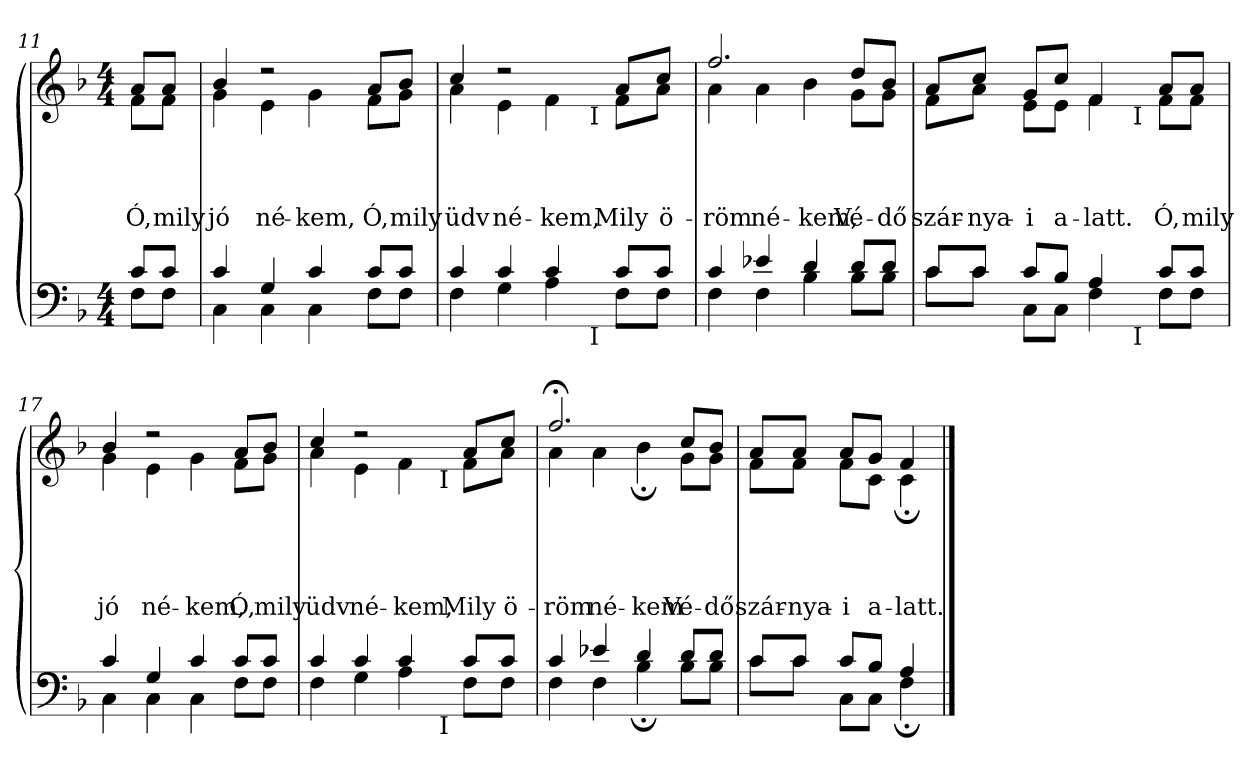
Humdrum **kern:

**kern	**kern	**text	**text	**text	**text
*part2	*part1	*part1	*part1	*part1	*part1
*staff2	*staff1	*staff1	*staff1	*staff1	*staff1
*clefF4	*clefG2	*	*	*	*
*k[b-]	*k[b-]	*	*	*	*
*d:	*d:	*	*	*	*
*M4/4	*M4/4	*	*	*	*
=11	=11	=11	=11	=11	=11
*^	*^	*	*	*	*
!	!	!	!	!	!	!	!LO:LY:b
8c/L	8F\L	8a/L	8f\L	.	.	.	Ó,
!	!	!	!	!	!	!	!LO:LY:b
8c/J	8F\J	8a/J	8f\J	.	.	.	mily
=12	=12	=12	=12	=12	=12	=12	=12
!	!	!	!	!	!	!	!LO:LY:b
4c/	4C\	4b-/	4g\	.	.	.	jó
!	!	!	!	!	!	!	!LO:LY:b
4G/	4C\	2rdd	4e\	.	.	.	né-
!	!	!	!	!	!	!	!LO:LY:b
4c/	4C\	.	4g\	.	.	.	-kem,
!!LO:LB:g=z	!!
=13-	=13-	=13-	=13-	=13-	=13-	=13-	=13-
!	!	!	!	!	!	!	!LO:LY:b
8c/L	8F\L	8a/L	8f\L	.	.	.	Ó,
!	!	!	!	!	!	!	!LO:LY:b
8c/J	8F\J	8b-/J	8g\J	.	.	.	mily
=14	=14	=14	=14	=14	=14	=14	=14
!	!	!	!	!	!	!	!LO:LY:b
*	*^	*	*^	*	*	*	*
4c/	4F\	2ryy	4cc/	4a\	2ryy	.	.	.	üdv
!	!	!	!	!	!	!	!	!	!LO:LY:b
4c/	4G\	.	2rdd	4e\	.	.	.	.	né-
!	!	!	!	!	!	!	!	!	!LO:LY:b
4c/	4A\	8ryy	.	4f\	8ryy	.	.	.	-kem,
.	.	32ryy	.	.	32ryy	.	.	.	.
!	!	!	!	!	!LO:TX:b:t=I	!	!	!	!
!	!	!LO:TX:b:t=I	!	!	!	!	!	!	!
.	.	4ryy	.	.	4ryy	.	.	.	.
!	!	!	!	!	!	!	!	!	!LO:LY:b
8c/L	8F\L	.	8a/L	8f\L	.	.	.	.	Mily
!	!	!	!	!	!	!	!	!	!LO:LY:b
8c/J	8F\J	.	8cc/J	8a\J	.	.	.	.	ö-
.	.	16.ryy	.	.	16.ryy	.	.	.	.
*	*v	*v	*	*	*	*	*	*	*
*	*	*	*v	*v	*	*	*	*
=15	=15	=15	=15	=15	=15	=15	=15
*	*^	*	*^	*	*	*	*
!	!	!	!	!	!	!	!	!	!LO:LY:b
*	*v	*v	*	*	*	*	*	*	*
*	*	*	*v	*v	*	*	*	*
4c/	4F\	2.ff/	4a\	.	.	.	-röm
!	!	!	!	!	!	!	!LO:LY:b
4e-X/	4F\	.	4a\	.	.	.	né-
!	!	!	!	!	!	!	!LO:LY:b
4d/	4B-\	.	4b-\	.	.	.	-kem,
!	!	!	!	!	!	!	!LO:LY:b
8d/L	8B-\L	8dd/L	8g\L	.	.	.	Vé-
!	!	!	!	!	!	!	!LO:LY:b
8d/J	8B-\J	8b-/J	8g\J	.	.	.	-dő
=16	=16	=16	=16	=16	=16	=16	=16
!	!	!	!	!	!	!	!LO:LY:b
*	*^	*	*^	*	*	*	*
8c/L	8c\L	2ryy	8a/L	8f\L	2ryy	.	.	.	szár-
!	!	!	!	!	!	!	!	!	!LO:LY:b
8c/J	8c\J	.	8cc/J	8a\J	.	.	.	.	-nya-
!	!	!	!	!	!	!	!	!	!LO:LY:b
8c/L	8C\L	.	8g/L	8e\L	.	.	.	.	-i
!	!	!	!	!	!	!	!	!	!LO:LY:b
8B-/J	8C\J	.	8cc/J	8e\J	.	.	.	.	a-
!	!	!	!	!	!	!	!	!	!LO:LY:b
4A/	4F\	8ryy	4f/	4f\	8ryy	.	.	.	-latt.
.	.	32ryy	.	.	32ryy	.	.	.	.
!	!	!	!	!	!LO:TX:b:t=I	!	!	!	!
!	!	!LO:TX:b:t=I	!	!	!	!	!	!	!
.	.	4ryy	.	.	4ryy	.	.	.	.
!	!	!	!	!	!	!	!	!	!LO:LY:b
8c/L	8F\L	.	8a/L	8f\L	.	.	.	.	Ó,
!	!	!	!	!	!	!	!	!	!LO:LY:b
8c/J	8F\J	.	8a/J	8f\J	.	.	.	.	mily
.	.	16.ryy	.	.	16.ryy	.	.	.	.
*	*v	*v	*	*	*	*	*	*	*
*	*	*	*v	*v	*	*	*	*
!!LO:LB:g=z
=17	=17	=17	=17	=17	=17	=17	=17
*	*^	*	*^	*	*	*	*
!	!	!	!	!	!	!	!	!	!LO:LY:b
*	*v	*v	*	*	*	*	*	*	*
*	*	*	*v	*v	*	*	*	*
4c/	4C\	4b-/	4g\	.	.	.	jó
!	!	!	!	!	!	!	!LO:LY:b
4G/	4C\	2rdd	4e\	.	.	.	né-
!	!	!	!	!	!	!	!LO:LY:b
4c/	4C\	.	4g\	.	.	.	-kem,
!	!	!	!	!	!	!	!LO:LY:b
8c/L	8F\L	8a/L	8f\L	.	.	.	Ó,
!	!	!	!	!	!	!	!LO:LY:b
8c/J	8F\J	8b-/J	8g\J	.	.	.	mily
=18	=18	=18	=18	=18	=18	=18	=18
!	!	!	!	!	!	!	!LO:LY:b
*	*^	*	*^	*	*	*	*
4c/	4F\	2ryy	4cc/	4a\	2ryy	.	.	.	üdv
!	!	!	!	!	!	!	!	!	!LO:LY:b
4c/	4G\	.	2rdd	4e\	.	.	.	.	né-
!	!	!	!	!	!	!	!	!	!LO:LY:b
4c/	4A\	8ryy	.	4f\	8ryy	.	.	.	-kem,
.	.	32ryy	.	.	32ryy	.	.	.	.
!	!	!	!	!	!LO:TX:b:t=I	!	!	!	!
!	!	!LO:TX:b:t=I	!	!	!	!	!	!	!
.	.	4ryy	.	.	4ryy	.	.	.	.
!	!	!	!	!	!	!	!	!	!LO:LY:b
8c/L	8F\L	.	8a/L	8f\L	.	.	.	.	Mily
!	!	!	!	!	!	!	!	!	!LO:LY:b
8c/J	8F\J	.	8cc/J	8a\J	.	.	.	.	ö-
.	.	16.ryy	.	.	16.ryy	.	.	.	.
*	*v	*v	*	*	*	*	*	*	*
*	*	*	*v	*v	*	*	*	*
=19	=19	=19	=19	=19	=19	=19	=19
*	*^	*	*^	*	*	*	*
!	!	!	!	!	!	!	!	!	!LO:LY:b
*	*v	*v	*	*	*	*	*	*	*
*	*	*	*v	*v	*	*	*	*
4c/	4F\	2.ff;/	4a\	.	.	.	-röm
!	!	!	!	!	!	!	!LO:LY:b
4e-X/	4F\	.	4a\	.	.	.	né-
!	!	!	!	!	!	!	!LO:LY:b
4d/	4B-;<\	.	4b-;<\	.	.	.	-kem
!	!	!	!	!	!	!	!LO:LY:b
8d/L	8B-\L	8cc/L	8g\L	.	.	.	Vé-
!	!	!	!	!	!	!	!LO:LY:b
8d/J	8B-\J	8b-/J	8g\J	.	.	.	-dő
=20	=20	=20	=20	=20	=20	=20	=20
!	!	!	!	!	!	!	!LO:LY:b
8c/L	8c\L	8a/L	8f\L	.	.	.	szár-
!	!	!	!	!	!	!	!LO:LY:b
8c/J	8c\J	8a/J	8f\J	.	.	.	-nya-
!	!	!	!	!	!	!	!LO:LY:b
8c/L	8C\L	8a/L	8f\L	.	.	.	-i
!	!	!	!	!	!	!	!LO:LY:b
8B-/J	8C\J	8g/J	8c\J	.	.	.	a-
!	!	!	!	!	!	!	!LO:LY:b
4A/	4F;<\	4f/	4c;<\	.	.	.	-latt.
*v	*v	*	*	*	*	*	*
*	*v	*v	*	*	*	*
==	==	==	==	==	==
*-	*-	*-	*-	*-	*-
